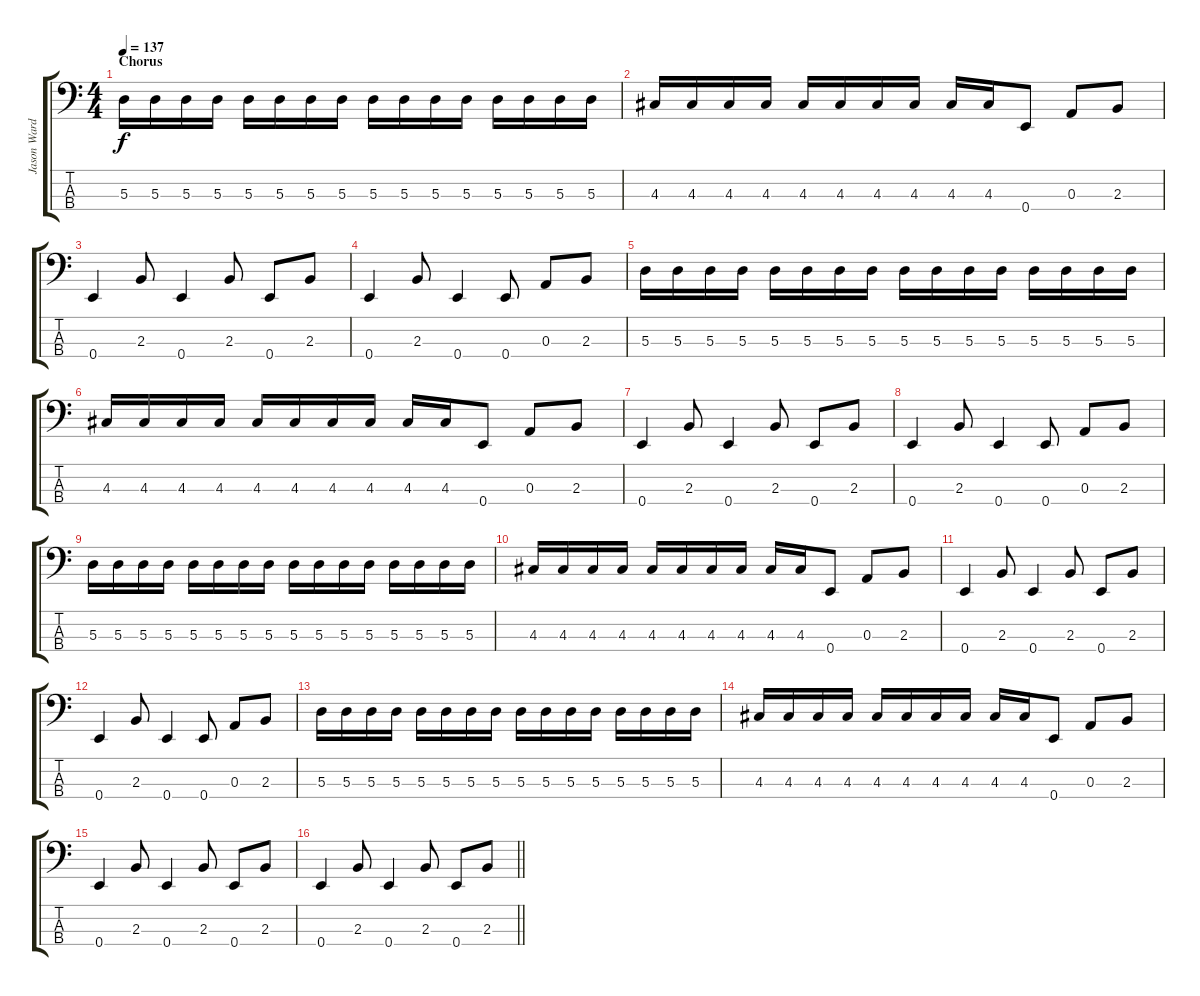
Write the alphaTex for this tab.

\track ("Jason Ward" "Jason Ward") {instrument electricbassfinger}
\staff {score tabs}
\tuning (G2 D2 A1 E1) {hide}
\ts (4 4)
\section ("" "Chorus")
\tempo 137
\clef f4
\ks c
5.3.16{dy f} 5.3.16 5.3.16 5.3.16 5.3.16 5.3.16 5.3.16 5.3.16 5.3.16 5.3.16 5.3.16 5.3.16 5.3.16 5.3.16 5.3.16 5.3.16 |
4.3.16 4.3.16 4.3.16 4.3.16 4.3.16 4.3.16 4.3.16 4.3.16 4.3.16 4.3.16 0.4.8 0.3.8 2.3.8 |
0.4.4 2.3.8 0.4.4 2.3.8 0.4.8 2.3.8 |
0.4.4 2.3.8 0.4.4 0.4.8 0.3.8 2.3.8 |
5.3.16 5.3.16 5.3.16 5.3.16 5.3.16 5.3.16 5.3.16 5.3.16 5.3.16 5.3.16 5.3.16 5.3.16 5.3.16 5.3.16 5.3.16 5.3.16 |
4.3.16 4.3.16 4.3.16 4.3.16 4.3.16 4.3.16 4.3.16 4.3.16 4.3.16 4.3.16 0.4.8 0.3.8 2.3.8 |
0.4.4 2.3.8 0.4.4 2.3.8 0.4.8 2.3.8 |
0.4.4 2.3.8 0.4.4 0.4.8 0.3.8 2.3.8 |
5.3.16 5.3.16 5.3.16 5.3.16 5.3.16 5.3.16 5.3.16 5.3.16 5.3.16 5.3.16 5.3.16 5.3.16 5.3.16 5.3.16 5.3.16 5.3.16 |
4.3.16 4.3.16 4.3.16 4.3.16 4.3.16 4.3.16 4.3.16 4.3.16 4.3.16 4.3.16 0.4.8 0.3.8 2.3.8 |
0.4.4 2.3.8 0.4.4 2.3.8 0.4.8 2.3.8 |
0.4.4 2.3.8 0.4.4 0.4.8 0.3.8 2.3.8 |
5.3.16 5.3.16 5.3.16 5.3.16 5.3.16 5.3.16 5.3.16 5.3.16 5.3.16 5.3.16 5.3.16 5.3.16 5.3.16 5.3.16 5.3.16 5.3.16 |
4.3.16 4.3.16 4.3.16 4.3.16 4.3.16 4.3.16 4.3.16 4.3.16 4.3.16 4.3.16 0.4.8 0.3.8 2.3.8 |
0.4.4 2.3.8 0.4.4 2.3.8 0.4.8 2.3.8 |
\barLineRight lightlight
0.4.4 2.3.8 0.4.4 2.3.8 0.4.8 2.3.8
